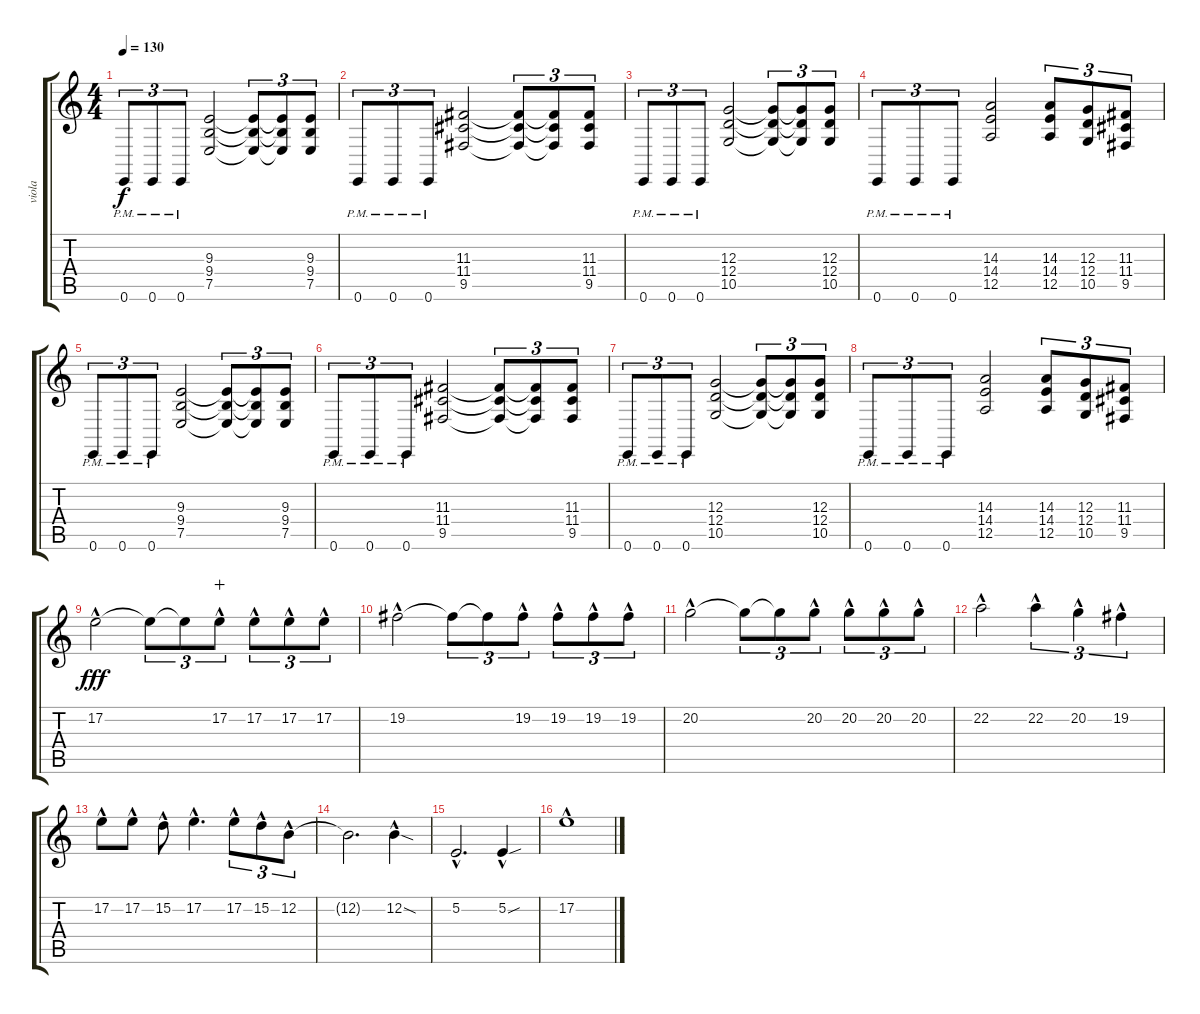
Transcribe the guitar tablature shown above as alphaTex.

\track ("viola" "viola") {instrument viola}
\staff {score tabs}
\tuning (E4 B3 G3 D3 A2 E2) {hide}
\ts (4 4)
\tempo 130
\clef g2
\ks c
0.6{pm}.8{tu (3 2) dy f} 0.6{pm}.8{tu (3 2)} 0.6{pm}.8{tu (3 2)} (9.3 9.4 7.5).2 (9.3{t} 9.4{t} 7.5{t}).8{tu (3 2)} (9.3{t} 9.4{t} 7.5{t}).8{tu (3 2)} (9.3 9.4 7.5).8{tu (3 2)} |
0.6{pm}.8{tu (3 2)} 0.6{pm}.8{tu (3 2)} 0.6{pm}.8{tu (3 2)} (11.3 11.4 9.5).2 (11.3{t} 11.4{t} 9.5{t}).8{tu (3 2)} (11.3{t} 11.4{t} 9.5{t}).8{tu (3 2)} (11.3 11.4 9.5).8{tu (3 2)} |
0.6{pm}.8{tu (3 2)} 0.6{pm}.8{tu (3 2)} 0.6{pm}.8{tu (3 2)} (12.3 12.4 10.5).2 (12.3{t} 12.4{t} 10.5{t}).8{tu (3 2)} (12.3{t} 12.4{t} 10.5{t}).8{tu (3 2)} (12.3 12.4 10.5).8{tu (3 2)} |
0.6{pm}.8{tu (3 2)} 0.6{pm}.8{tu (3 2)} 0.6{pm}.8{tu (3 2)} (14.3 14.4 12.5).2 (14.3 14.4 12.5).8{tu (3 2)} (12.3 12.4 10.5).8{tu (3 2)} (11.3 11.4 9.5).8{tu (3 2)} |
0.6{pm}.8{tu (3 2)} 0.6{pm}.8{tu (3 2)} 0.6{pm}.8{tu (3 2)} (9.3 9.4 7.5).2 (9.3{t} 9.4{t} 7.5{t}).8{tu (3 2)} (9.3{t} 9.4{t} 7.5{t}).8{tu (3 2)} (9.3 9.4 7.5).8{tu (3 2)} |
0.6{pm}.8{tu (3 2)} 0.6{pm}.8{tu (3 2)} 0.6{pm}.8{tu (3 2)} (11.3 11.4 9.5).2 (11.3{t} 11.4{t} 9.5{t}).8{tu (3 2)} (11.3{t} 11.4{t} 9.5{t}).8{tu (3 2)} (11.3 11.4 9.5).8{tu (3 2)} |
0.6{pm}.8{tu (3 2)} 0.6{pm}.8{tu (3 2)} 0.6{pm}.8{tu (3 2)} (12.3 12.4 10.5).2 (12.3{t} 12.4{t} 10.5{t}).8{tu (3 2)} (12.3{t} 12.4{t} 10.5{t}).8{tu (3 2)} (12.3 12.4 10.5).8{tu (3 2)} |
0.6{pm}.8{tu (3 2)} 0.6{pm}.8{tu (3 2)} 0.6{pm}.8{tu (3 2)} (14.3 14.4 12.5).2 (14.3 14.4 12.5).8{tu (3 2)} (12.3 12.4 10.5).8{tu (3 2)} (11.3 11.4 9.5).8{tu (3 2)} |
17.2{hac}.2{dy fff} 17.2{t}.8{tu (3 2)} 17.2{t}.8{tu (3 2)} 17.2{hac}.8{tu (3 2) wahc} 17.2{hac}.8{tu (3 2)} 17.2{hac}.8{tu (3 2)} 17.2{hac}.8{tu (3 2)} |
19.2{hac}.2 19.2{t}.8{tu (3 2)} 19.2{t}.8{tu (3 2)} 19.2{hac}.8{tu (3 2)} 19.2{hac}.8{tu (3 2)} 19.2{hac}.8{tu (3 2)} 19.2{hac}.8{tu (3 2)} |
20.2{hac}.2 20.2{t}.8{tu (3 2)} 20.2{t}.8{tu (3 2)} 20.2{hac}.8{tu (3 2)} 20.2{hac}.8{tu (3 2)} 20.2{hac}.8{tu (3 2)} 20.2{hac}.8{tu (3 2)} |
22.2{hac}.2 22.2{hac}.4{tu (3 2)} 20.2{hac}.4{tu (3 2)} 19.2{hac}.4{tu (3 2)} |
17.2{hac}.8 17.2{hac}.8 15.2{hac}.8 17.2{hac}.4{d} 17.2{hac}.8{tu (3 2)} 15.2{hac}.8{tu (3 2)} 12.2{hac}.8{tu (3 2)} |
12.2{t}.2{d} 12.2{sod hac}.4 |
5.2{hac}.2{d} 5.2{sou hac}.4 |
17.2{hac}.1
